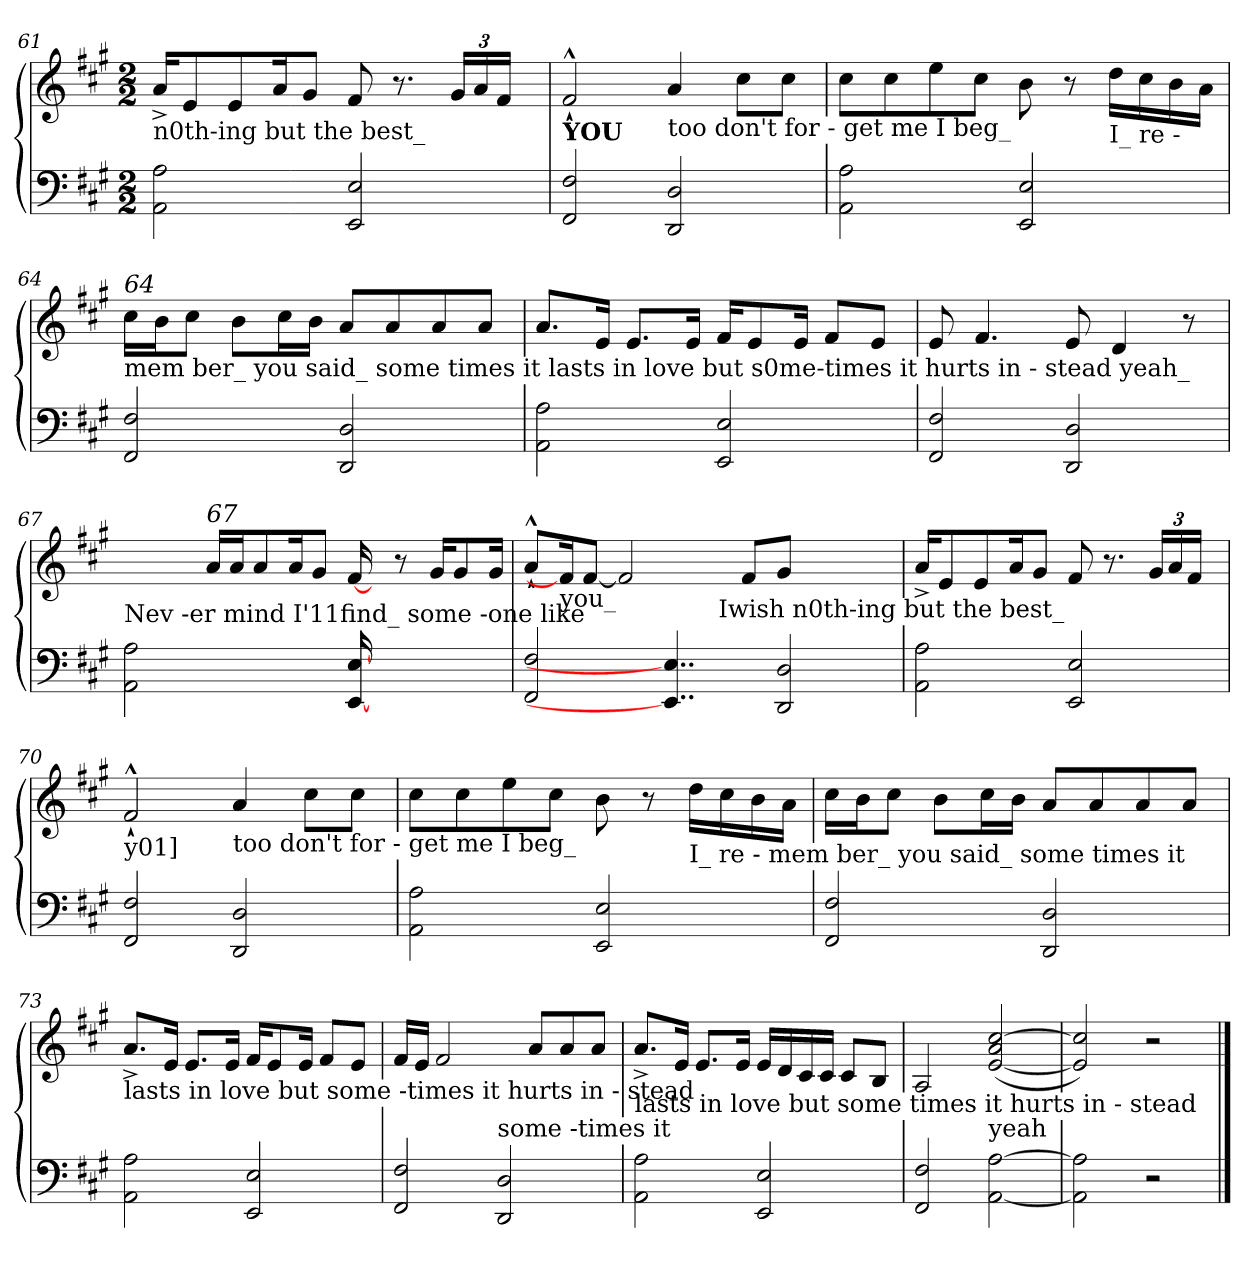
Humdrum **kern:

**kern	**kern
*part1	*part1
*staff2	*staff1
!!LO:PB:g=z
*clefF4	*clefG2
*k[f#c#g#]	*k[f#c#g#]
*M2/2	*M2/2
=61	=61
!	!LO:TX:b:t=n0th-ing but the best_
2AA\ 2A\	16a^/KL
.	8e/
.	8e/
.	16a/K
.	8g#/J
2EE/ 2E/	8f#/
.	8.r
*	*Xbrackettup
.	24g#/LL
.	24a/
.	24f#/JJ
.	16ryy
=62	=62
!	!LO:TX:b:B:t=YOU
2FF#/ 2F#/	2f#^^`/
!	!LO:TX:b:t=too don't for - get me I beg_
2DD/ 2D/	4a/
.	8cc#\L
.	8cc#\J
=63	=63
2AA\ 2A\	8cc#\L
.	8cc#\
.	8ee\
.	8cc#\J
2EE/ 2E/	8b\
.	8r
!	!LO:TX:b:t=I_ re -
.	16dd\LL
.	16cc#\
.	16b\
.	16a\JJ
!!LO:LB:g=z
=64	=64
!	!LO:TX:a:i:t=64
!	!LO:TX:b:t=mem ber_ you said_ some times it lasts in love but s0me-times it hurts in - stead yeah_
2FF#/ 2F#/	16cc#\LL
.	16b\J
.	8cc#\J
.	8b\L
.	16cc#\L
.	16b\JJ
2DD/ 2D/	8a/L
.	8a/
.	8a/
.	8a/J
=65	=65
2AA\ 2A\	8.a/L
.	16e/Jk
.	8.e/L
.	16e/Jk
2EE/ 2E/	16f#/KL
.	8e/
.	16e/Jk
.	8f#/L
.	8e/J
=66	=66
2FF#/ 2F#/	8e/
.	4.f#/
2DD/ 2D/	8e/
.	4d/
.	8r
!!LO:LB:g=z
=67	=67
*^	*
!LO:TX:a:t=Nev -er mind I'11find_ some -one like	!	!
!	!LO:N:vis=1	!
2AA\ 2A\	2...ryy	2ryy
!	!	!LO:TX:a:i:t=67
4..ryy	.	16a/LL
.	.	16a/J
.	.	8a/
.	.	16a/K
.	.	8g#/J
2ryy	[16EE/ [16E/	[16f#/
.	4..ryy	16ryy
.	.	8r
.	.	16g#/KL
.	.	8g#/
.	.	16g#/Jk
*v	*v	*
=68	=68
*	*^
2FF#/ 2F#/	8a^^`/L	2.ryy
!	!LO:TX:b:t=you_	!
.	16f#/]	.
.	[8f#/J	.
.	2f#/]	.
4..EE/] 4..E/]	.	.
!	!	!LO:TX:b:t=Iwish n0th-ing but the best_
.	.	2ryy
.	8f#/L	.
2DD/ 2D/	8g#/J	.
.	4.ryy	.
.	.	8.ryy
*	*v	*v
=69	=69
2AA\ 2A\	16a^/KL
.	8e/
.	8e/
.	16a/K
.	8g#/J
2EE/ 2E/	8f#/
.	8.r
.	24g#/LL
.	24a/
.	24f#/JJ
.	16ryy
!!LO:LB:g=z
=70	=70
!	!LO:TX:b:t=y01]
2FF#/ 2F#/	2f#^^`/
!	!LO:TX:b:t=too don't for - get me I beg_
2DD/ 2D/	4a/
.	8cc#\L
.	8cc#\J
=71	=71
2AA\ 2A\	8cc#\L
.	8cc#\
.	8ee\
.	8cc#\J
2EE/ 2E/	8b\
.	8r
!	!LO:TX:b:t=I_ re - mem ber_ you said_ some times it
.	16dd\LL
.	16cc#\
.	16b\
.	16a\JJ
=72	=72
2FF#/ 2F#/	16cc#\LL
.	16b\J
.	8cc#\J
.	8b\L
.	16cc#\L
.	16b\JJ
2DD/ 2D/	8a/L
.	8a/
.	8a/
.	8a/J
!!LO:LB:g=z
=73	=73
!	!LO:TX:b:t=lasts in love but some -times it hurts in - stead
2AA\ 2A\	8.a^/L
.	16e/Jk
.	8.e/L
.	16e/Jk
2EE/ 2E/	16f#/KL
.	8e/
.	16e/Jk
.	8f#/L
.	8e/J
=74	=74
2FF#/ 2F#/	16f#/LL
.	16e/JJ
.	2f#/
!LO:TX:a:t=some -times it	!
2DD/ 2D/	.
.	8a/L
.	8a/
.	8a/J
!!LO:LB:g=z
=75	=75
!	!LO:TX:b:t=lasts in love but some times it hurts in - stead
2AA\ 2A\	8.a^/L
.	16e/Jk
.	8.e/L
.	16e/Jk
2EE/ 2E/	16e/LL
.	16d/
.	16c#/
.	16c#/JJ
.	8c#/L
.	8B/J
=76	=76
2FF#/ 2F#/	2A/
!	!LO:TX:b:t=yeah
[2AA\ [2A\	(<[2e/ 2a/ [2cc#/
=77	=77
2AA\] 2A\]	2e/] 2cc#/])
2r	2r
==	==
*-	*-
